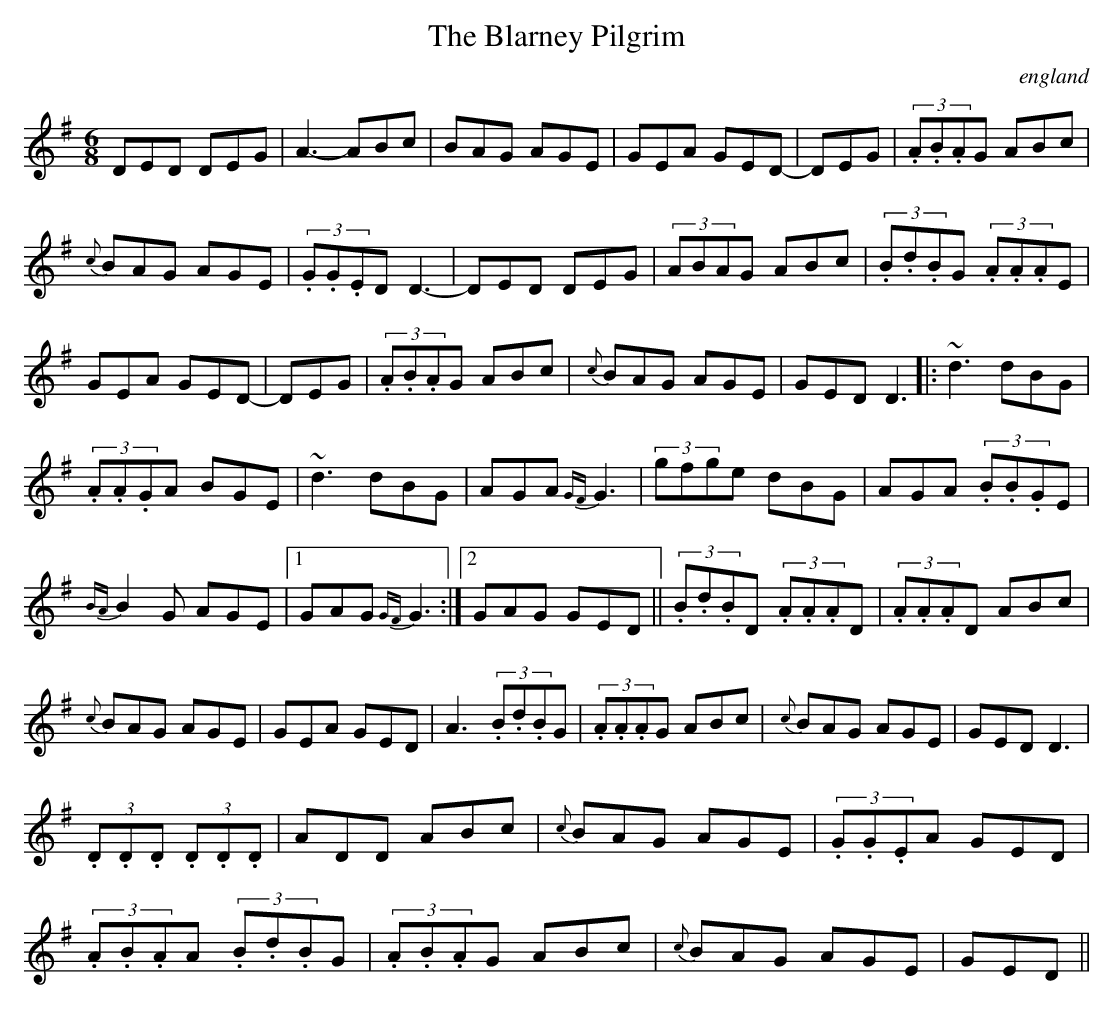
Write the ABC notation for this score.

X:1
T:The Blarney Pilgrim
O:england
M:6/8
L:1/8
K:G
DED DEG | A3-ABc | BAG AGE | GEA GED | +D3A,3+-DEG | (3.A.B.AG ABc |
{c}BAG AGE | (3.G.G.ED D3-| DED DEG | (3ABAG ABc | (3.B.d.BG (3.A.A.AE |
GEA GED | +D3A,3+-DEG | (3.A.B.AG ABc | {c}BAG AGE | GED D3 |: ~d3 dBG |
(3.A.A.GA BGE | ~d3 dBG | AGA {GF}G3 | (3gfge dBG | AGA (3.B.B.GE |
{BA}B2G AGE |1 GAG {GF}G3 :|2 GAG GED || (3.B.d.BD (3.A.A.AD | (3.A.A.AD ABc |
{c}BAG AGE | GEA GED | A3 (3.B.d.BG | (3.A.A.AG ABc | {c}BAG AGE | GED D3 |
+AD+(3.D.D.D +BD+(3.D.D.D | ADD ABc | {c}BAG AGE | (3.G.G.EA GED |
(3.A.B.AA (3.B.d.BG | (3.A.B.AG ABc | {c}BAG AGE | GED +D3A,3+ ||
